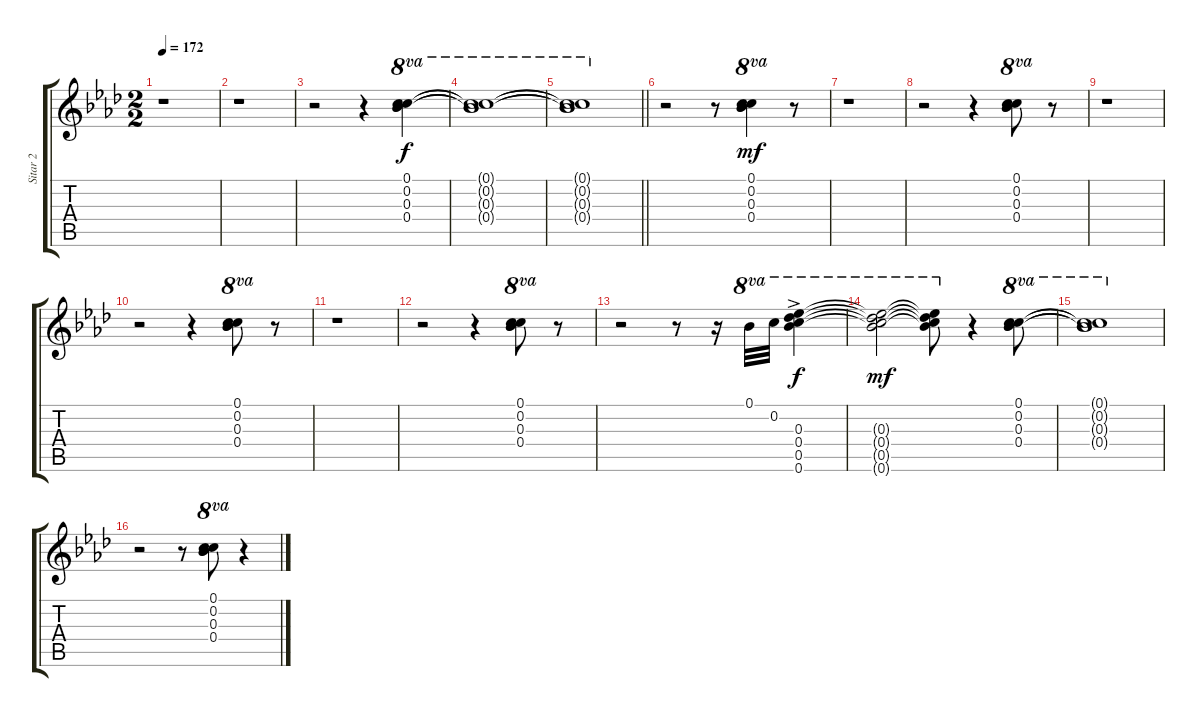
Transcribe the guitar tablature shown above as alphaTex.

\track ("Sitar 2" "Sitar 2") {instrument sitar}
\staff {score tabs}
\tuning (Bb5 C6 Bb5 C6 Db6 Eb6) {hide}
\ts (2 2)
\tempo 172
\clef g2
\ks ab
r.1{dy f} |
r.1 |
r.2 r.4 (0.1 0.2 0.3 0.4).4{ot 8va} |
(0.1{t} 0.2{t} 0.3{t} 0.4{t}).1{ot 8va} |
\barLineRight lightlight
(0.1{t} 0.2{t} 0.3{t} 0.4{t}).1{ot 8va} |
r.2 r.8 (0.1 0.2 0.3 0.4).4{ot 8va dy mf} r.8 |
r.1 |
r.2 r.4 (0.1 0.2 0.3 0.4).8{ot 8va} r.8 |
r.1 |
r.2 r.4 (0.1 0.2 0.3 0.4).8{ot 8va} r.8 |
r.1 |
r.2 r.4 (0.1 0.2 0.3 0.4).8{ot 8va} r.8 |
r.2 r.8 r.16 0.1.32{ot 8va} 0.2.32{ot 8va} (0.3{ac} 0.4{ac} 0.5{ac} 0.6{ac}).4{ot 8va dy f} |
(0.3{t} 0.4{t} 0.5{t} 0.6{t}).2{ot 8va dy mf} (0.3{t} 0.4{t} 0.5{t} 0.6{t}).8{ot 8va} r.4 (0.1 0.2 0.3 0.4).8{ot 8va} |
(0.1{t} 0.2{t} 0.3{t} 0.4{t}).1{ot 8va} |
r.2 r.8 (0.1 0.2 0.3 0.4).8{ot 8va} r.4
